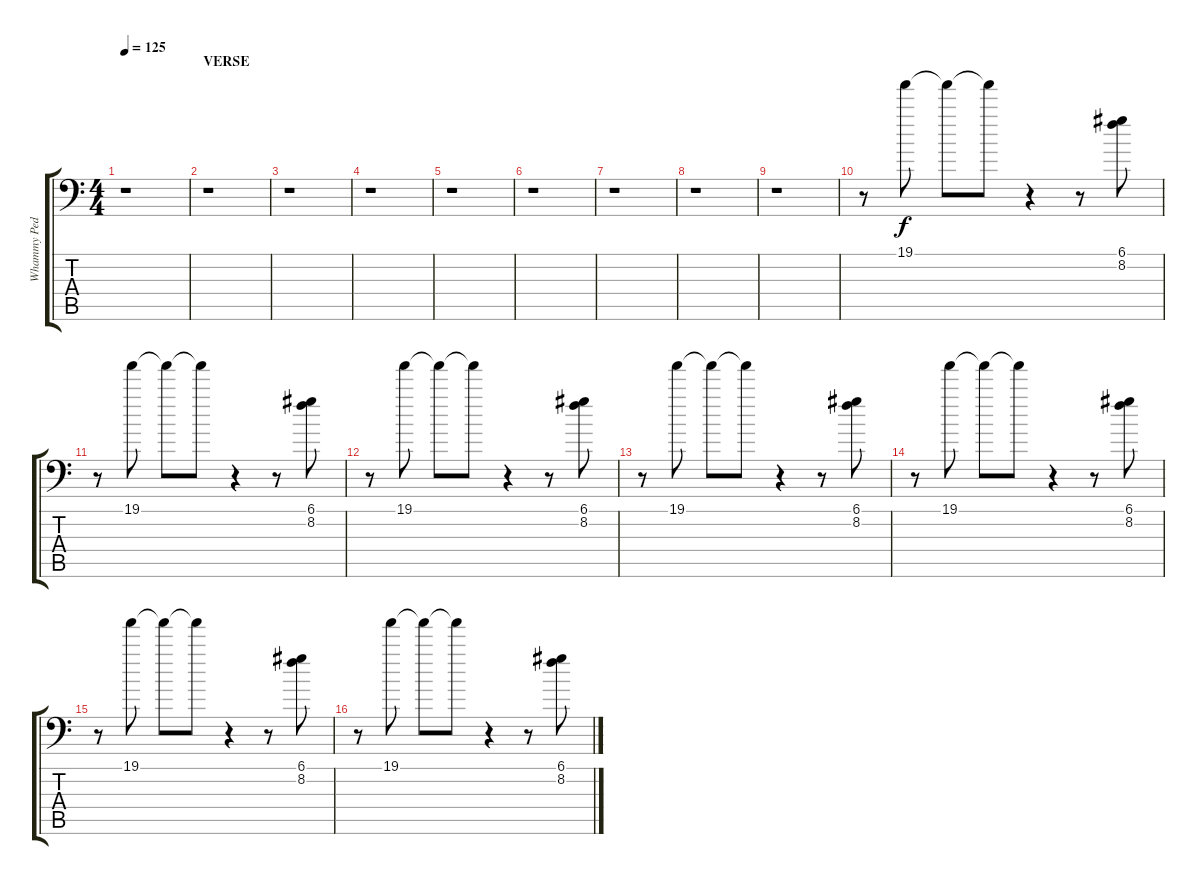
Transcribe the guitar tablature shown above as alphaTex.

\track ("Whammy Pedal" "Whammy Ped") {instrument guitarharmonics}
\staff {score tabs}
\tuning (D4 A3 F3 G2 D2 A1) {hide}
\ts (4 4)
\tempo 125
\clef f4
\ks c
r.1{dy f} |
\section ("" "VERSE")
r.1 |
r.1 |
r.1 |
r.1 |
r.1 |
r.1 |
r.1 |
r.1 |
r.8 19.1.8 19.1{t}.8 19.1{t}.8 r.4 r.8 (6.1 8.2).8 |
r.8 19.1.8 19.1{t}.8 19.1{t}.8 r.4 r.8 (6.1 8.2).8 |
r.8 19.1.8 19.1{t}.8 19.1{t}.8 r.4 r.8 (6.1 8.2).8 |
r.8 19.1.8 19.1{t}.8 19.1{t}.8 r.4 r.8 (6.1 8.2).8 |
r.8 19.1.8 19.1{t}.8 19.1{t}.8 r.4 r.8 (6.1 8.2).8 |
r.8 19.1.8 19.1{t}.8 19.1{t}.8 r.4 r.8 (6.1 8.2).8 |
r.8 19.1.8 19.1{t}.8 19.1{t}.8 r.4 r.8 (6.1 8.2).8
